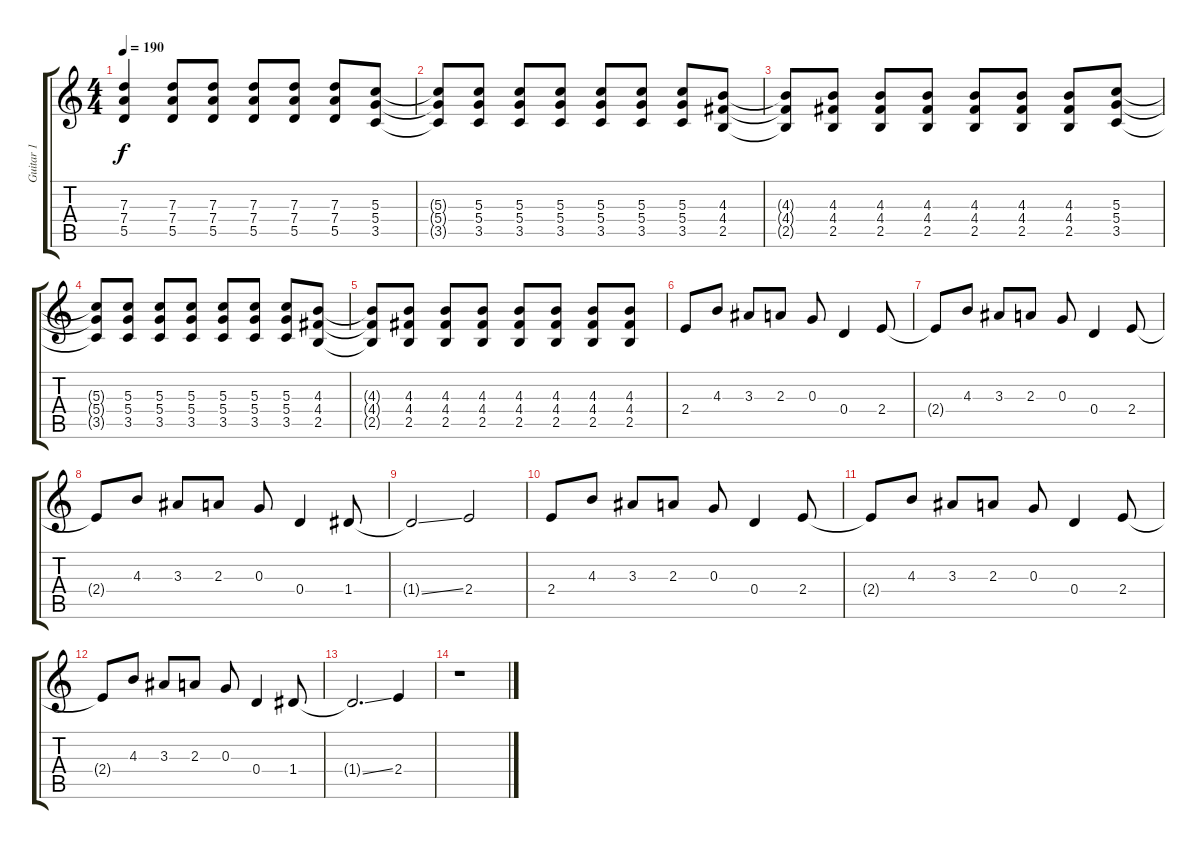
\track ("Guitar 1" "Guitar 1") {instrument overdrivenguitar}
\staff {score tabs}
\tuning (E4 B3 G3 D3 A2 E2) {hide}
\ts (4 4)
\tempo 190
\clef g2
\ks c
(7.3 7.4 5.5).4{dy f} (7.3 7.4 5.5).8 (7.3 7.4 5.5).8 (7.3 7.4 5.5).8 (7.3 7.4 5.5).8 (7.3 7.4 5.5).8 (5.3 5.4 3.5).8 |
(5.3{t} 5.4{t} 3.5{t}).8 (5.3 5.4 3.5).8 (5.3 5.4 3.5).8 (5.3 5.4 3.5).8 (5.3 5.4 3.5).8 (5.3 5.4 3.5).8 (5.3 5.4 3.5).8 (4.3 4.4 2.5).8 |
(4.3{t} 4.4{t} 2.5{t}).8 (4.3 4.4 2.5).8 (4.3 4.4 2.5).8 (4.3 4.4 2.5).8 (4.3 4.4 2.5).8 (4.3 4.4 2.5).8 (4.3 4.4 2.5).8 (5.3 5.4 3.5).8 |
(5.3{t} 5.4{t} 3.5{t}).8 (5.3 5.4 3.5).8 (5.3 5.4 3.5).8 (5.3 5.4 3.5).8 (5.3 5.4 3.5).8 (5.3 5.4 3.5).8 (5.3 5.4 3.5).8 (4.3 4.4 2.5).8 |
(4.3{t} 4.4{t} 2.5{t}).8 (4.3 4.4 2.5).8 (4.3 4.4 2.5).8 (4.3 4.4 2.5).8 (4.3 4.4 2.5).8 (4.3 4.4 2.5).8 (4.3 4.4 2.5).8 (4.3 4.4 2.5).8 |
2.4.8 4.3.8 3.3.8 2.3.8 0.3.8 0.4.4 2.4.8 |
2.4{t}.8 4.3.8 3.3.8 2.3.8 0.3.8 0.4.4 2.4.8 |
2.4{t}.8 4.3.8 3.3.8 2.3.8 0.3.8 0.4.4 1.4.8 |
1.4{ss t}.2 2.4.2 |
2.4.8 4.3.8 3.3.8 2.3.8 0.3.8 0.4.4 2.4.8 |
2.4{t}.8 4.3.8 3.3.8 2.3.8 0.3.8 0.4.4 2.4.8 |
2.4{t}.8 4.3.8 3.3.8 2.3.8 0.3.8 0.4.4 1.4.8 |
1.4{ss t}.2{d} 2.4.4 |
r.1
